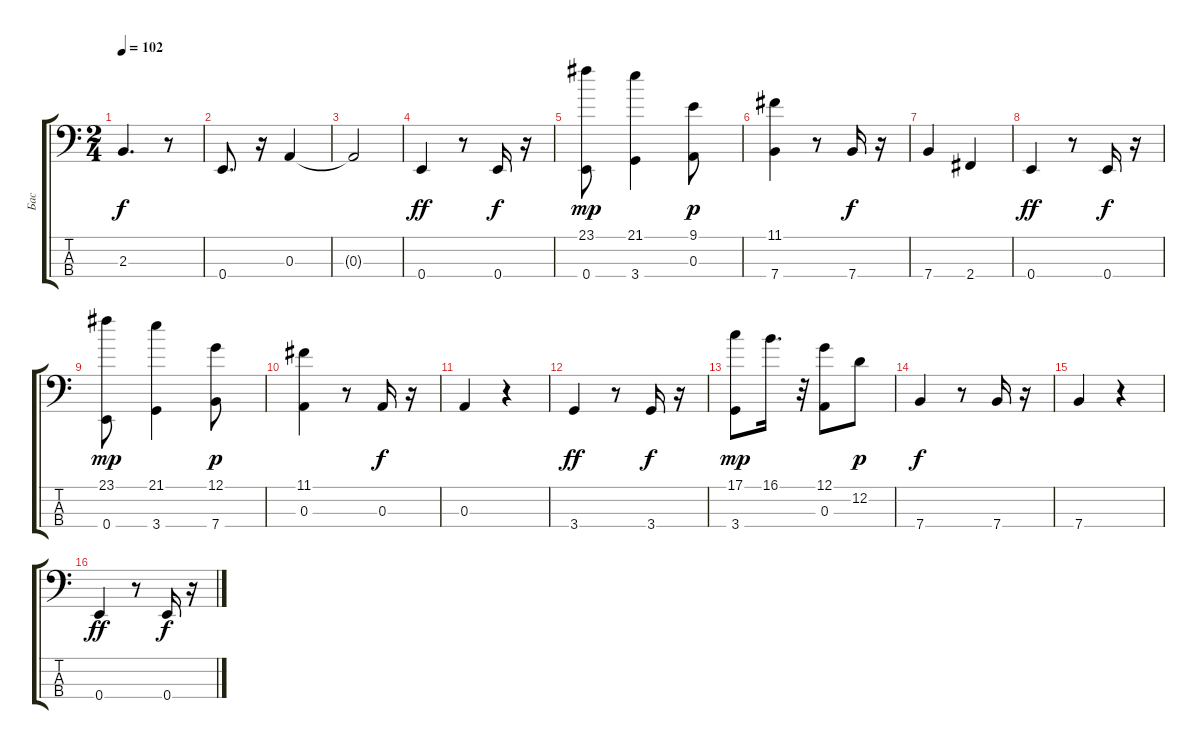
\track ("Бас" "Бас") {instrument fretlessbass}
\staff {score tabs}
\tuning (G2 D2 A1 E1) {hide}
\ts (2 4)
\tempo 102
\clef f4
\ks c
2.3.4{d dy f} r.8 |
0.4.8{d} r.16 0.3.4 |
0.3{t}.2 |
0.4.4{dy ff volume 16} r.8 0.4.16{dy f} r.16 |
(23.1 0.4).8{dy mp} (21.1 3.4).4 (9.1 0.3).8{dy p} |
(11.1 7.4).4 r.8 7.4.16{dy f} r.16 |
7.4.4 2.4.4 |
0.4.4{dy ff volume 16} r.8 0.4.16{dy f} r.16 |
(23.1 0.4).8{dy mp} (21.1 3.4).4 (12.1 7.4).8{dy p} |
(11.1 0.3).4 r.8 0.3.16{dy f} r.16 |
0.3.4 r.4 |
3.4.4{dy ff volume 16} r.8 3.4.16{dy f} r.16 |
(17.1 3.4).8{dy mp} 16.1.16{d} r.32 (12.1 0.3).8 12.2.8{dy p} |
7.4.4{dy f} r.8 7.4.16 r.16 |
7.4.4 r.4 |
0.4.4{dy ff volume 16} r.8 0.4.16{dy f} r.16
